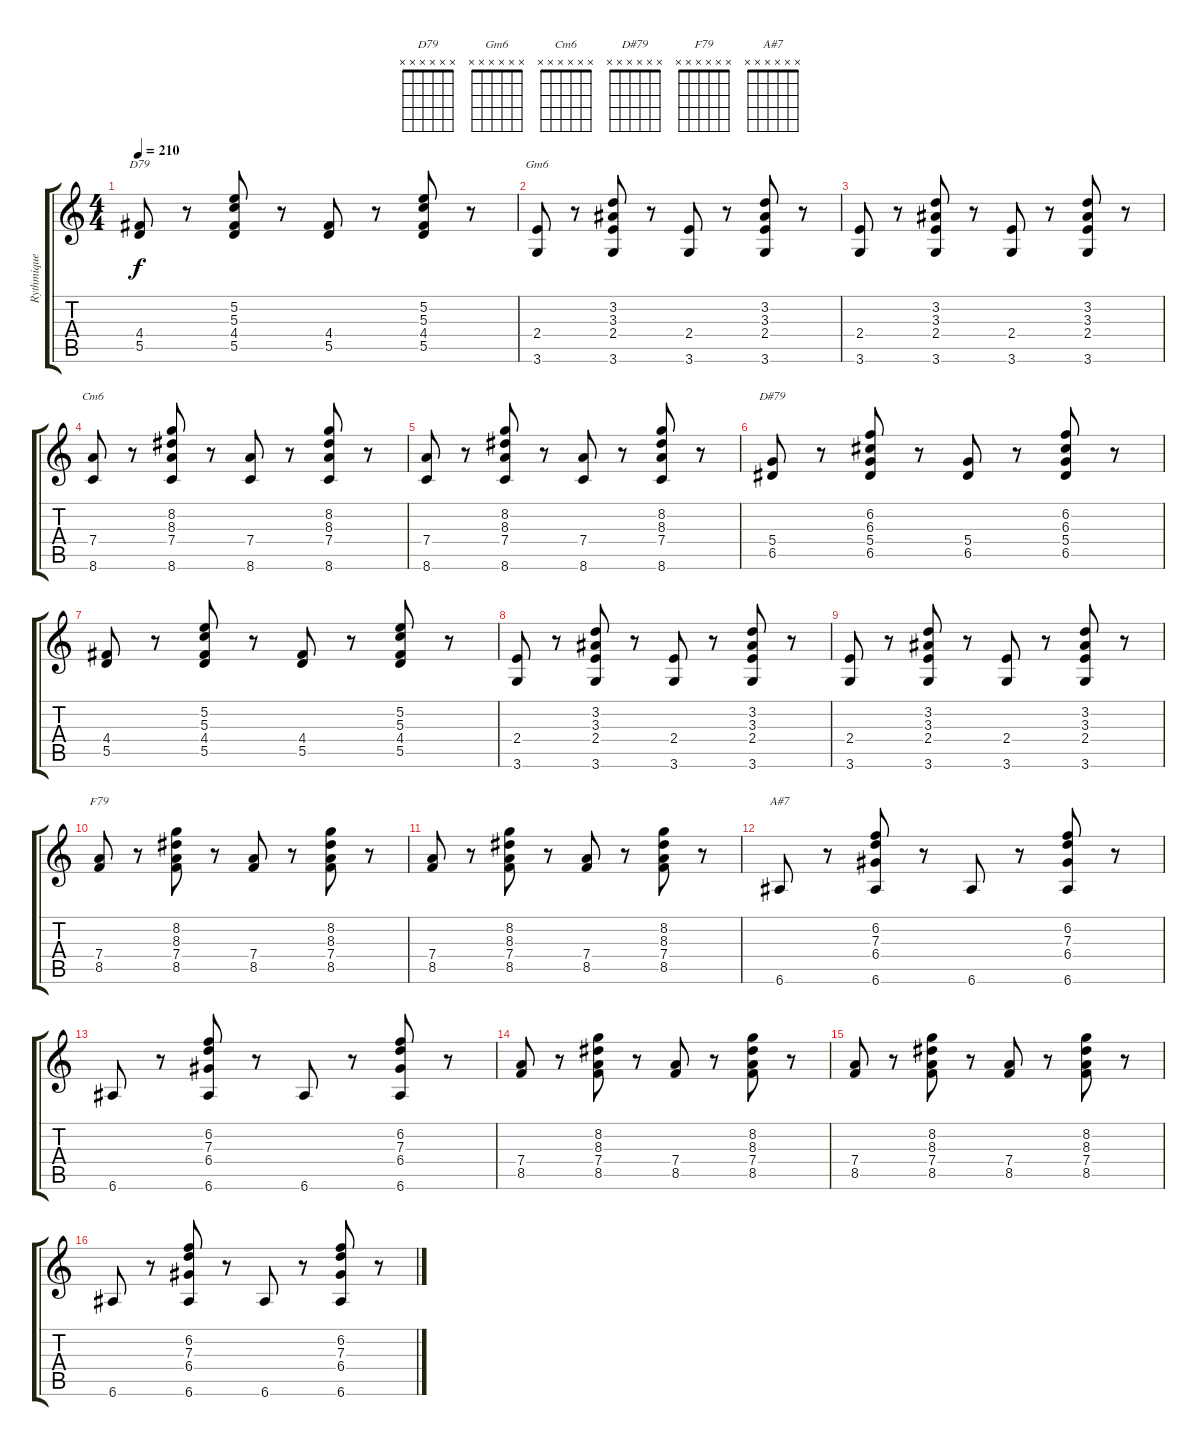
\track ("Rythmique" "Rythmique") {instrument acousticguitarsteel}
\staff {score tabs}
\tuning (E4 B3 G3 D3 A2 E2) {hide}
\chord ("D79" x x x x x x)
\chord ("Gm6" x x x x x x)
\chord ("Cm6" x x x x x x)
\chord ("D#79" x x x x x x)
\chord ("F79" x x x x x x)
\chord ("A#7" x x x x x x)
\ts (4 4)
\tempo 210
\clef g2
\ks c
(4.4 5.5).8{ch "D79" dy f} r.8 (5.2 5.3 4.4 5.5).8 r.8 (4.4 5.5).8 r.8 (5.2 5.3 4.4 5.5).8 r.8 |
(2.4 3.6).8{ch "Gm6"} r.8 (3.2 3.3 2.4 3.6).8 r.8 (2.4 3.6).8 r.8 (3.2 3.3 2.4 3.6).8 r.8 |
(2.4 3.6).8 r.8 (3.2 3.3 2.4 3.6).8 r.8 (2.4 3.6).8 r.8 (3.2 3.3 2.4 3.6).8 r.8 |
(7.4 8.6).8{ch "Cm6"} r.8 (8.2 8.3 7.4 8.6).8 r.8 (7.4 8.6).8 r.8 (8.2 8.3 7.4 8.6).8 r.8 |
(7.4 8.6).8 r.8 (8.2 8.3 7.4 8.6).8 r.8 (7.4 8.6).8 r.8 (8.2 8.3 7.4 8.6).8 r.8 |
(5.4 6.5).8{ch "D#79"} r.8 (6.2 6.3 5.4 6.5).8 r.8 (5.4 6.5).8 r.8 (6.2 6.3 5.4 6.5).8 r.8 |
(4.4 5.5).8 r.8 (5.2 5.3 4.4 5.5).8 r.8 (4.4 5.5).8 r.8 (5.2 5.3 4.4 5.5).8 r.8 |
(2.4 3.6).8 r.8 (3.2 3.3 2.4 3.6).8 r.8 (2.4 3.6).8 r.8 (3.2 3.3 2.4 3.6).8 r.8 |
(2.4 3.6).8 r.8 (3.2 3.3 2.4 3.6).8 r.8 (2.4 3.6).8 r.8 (3.2 3.3 2.4 3.6).8 r.8 |
(7.4 8.5).8{ch "F79"} r.8 (8.2 8.3 7.4 8.5).8 r.8 (7.4 8.5).8 r.8 (8.2 8.3 7.4 8.5).8 r.8 |
(7.4 8.5).8 r.8 (8.2 8.3 7.4 8.5).8 r.8 (7.4 8.5).8 r.8 (8.2 8.3 7.4 8.5).8 r.8 |
6.6.8{ch "A#7"} r.8 (6.2 7.3 6.4 6.6).8 r.8 6.6.8 r.8 (6.2 7.3 6.4 6.6).8 r.8 |
6.6.8 r.8 (6.2 7.3 6.4 6.6).8 r.8 6.6.8 r.8 (6.2 7.3 6.4 6.6).8 r.8 |
(7.4 8.5).8 r.8 (8.2 8.3 7.4 8.5).8 r.8 (7.4 8.5).8 r.8 (8.2 8.3 7.4 8.5).8 r.8 |
(7.4 8.5).8 r.8 (8.2 8.3 7.4 8.5).8 r.8 (7.4 8.5).8 r.8 (8.2 8.3 7.4 8.5).8 r.8 |
6.6.8 r.8 (6.2 7.3 6.4 6.6).8 r.8 6.6.8 r.8 (6.2 7.3 6.4 6.6).8 r.8
